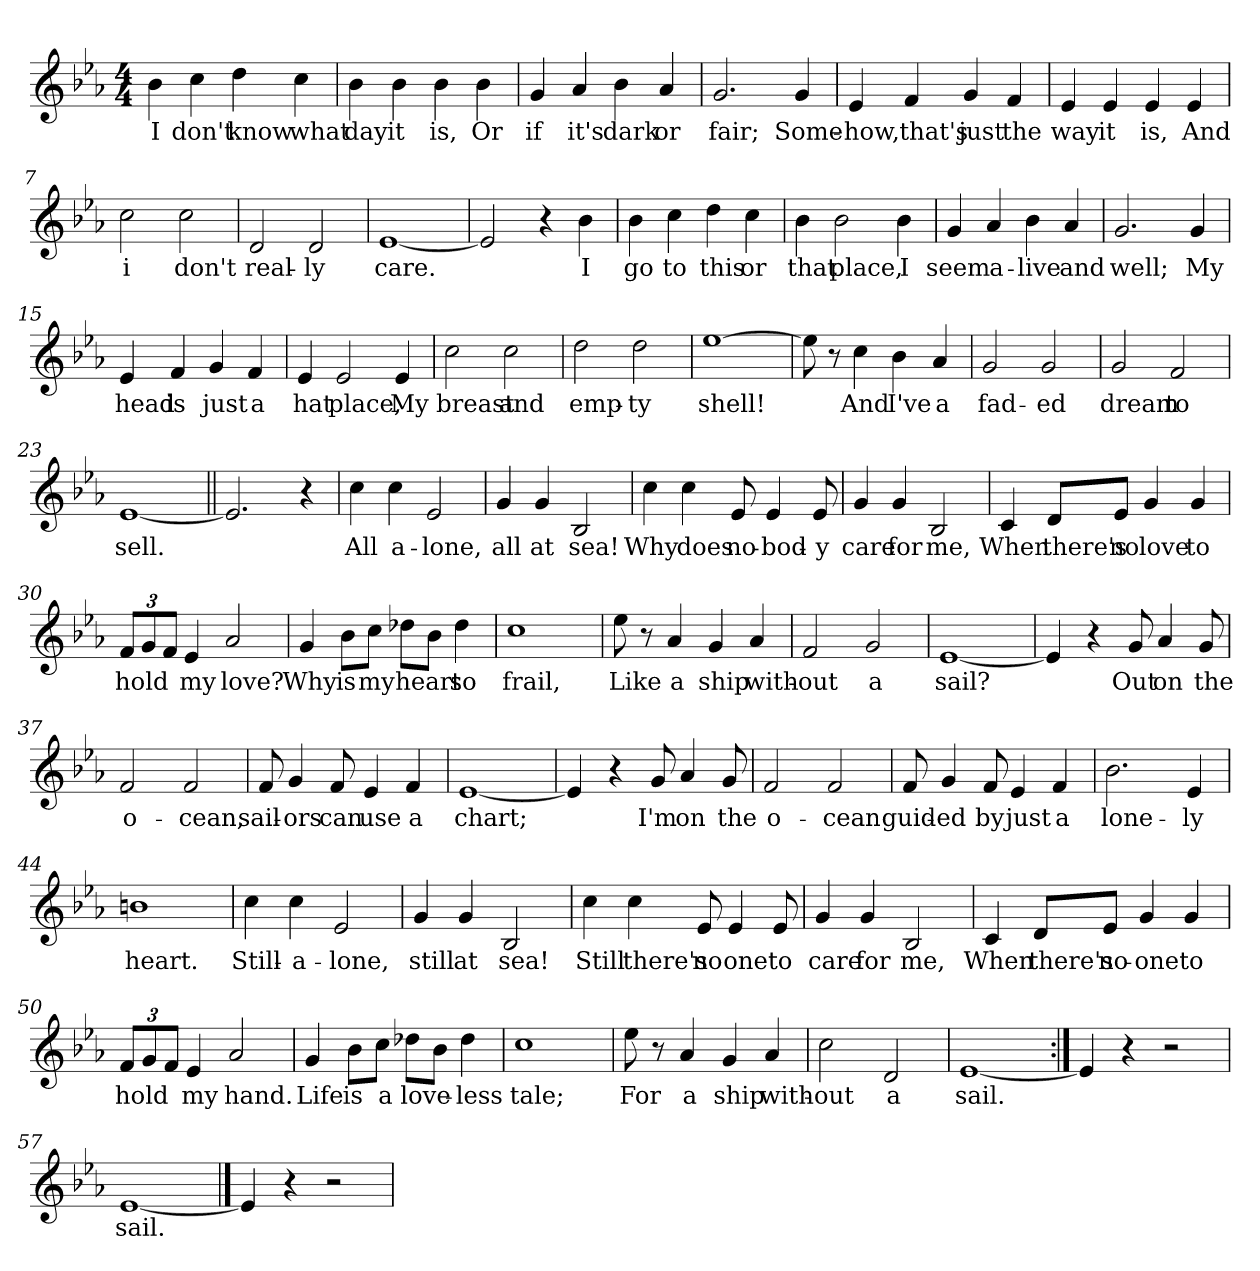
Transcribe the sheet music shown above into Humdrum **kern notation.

**kern	**text
*part1	*part1
*staff1	*staff1
*clefG2	*
*k[b-e-a-]	*
*E-:	*
*M4/4	*
=1	=1
4b-\	I
4cc\	don't
4dd\	know
4cc\	what
=2	=2
4b-\	day
4b-\	it
4b-\	is,
4b-\	Or
=3	=3
4g/	if
4a-/	it's
4b-\	dark
4a-/	or
=4	=4
2.g/	fair;
4g/	Some-
!!LO:LB:g=z
=5	=5
4e-/	-how,
4f/	that's
4g/	just
4f/	the
=6	=6
4e-/	way
4e-/	it
4e-/	is,
4e-/	And
=7	=7
2cc\	i
2cc\	don't
=8	=8
2d/	real-
2d/	-ly
=9	=9
[1e-	care.
=10	=10
2e-/]	.
4r	.
4b-\	I
!!LO:LB:g=z
=11	=11
4b-\	go
4cc\	to
4dd\	this
4cc\	or
=12	=12
4b-\	that
2b-\	place,
4b-\	I
=13	=13
4g/	seem
4a-/	a-
4b-\	-live
4a-/	and
=14	=14
2.g/	well;
4g/	My
!!LO:LB:g=z
=15	=15
4e-/	head
4f/	is
4g/	just
4f/	a
=16	=16
4e-/	hat
2e-/	place,
4e-/	My
=17	=17
2cc\	breast
2cc\	and
=18	=18
2dd\	emp-
2dd\	-ty
=19	=19
[1ee-	shell!
!!LO:LB:g=z
=20	=20
8ee-\]	.
8r	.
4cc\	And
4b-\	I've
4a-/	a
=21	=21
2g/	fad-
2g/	-ed
=22	=22
2g/	dream
2f/	to
=23	=23
[1e-	sell.
=24||	=24||
2.e-/]	.
4r	.
=25	=25
4cc\	All
4cc\	a-
2e-/	-lone,
!!LO:LB:g=z
=26	=26
4g/	all
4g/	at
2B-/	sea!
=27	=27
4cc\	Why
4cc\	does
8e-/	no-
4e-/	-bod-
8e-/	-y
=28	=28
4g/	care
4g/	for
2B-/	me,
!!LO:LB:g=z
=29	=29
4c/	When
8d/L	there's
8e-/J	no
4g/	love
4g/	to
=30	=30
*Xbrackettup	*
12f/L	hold
12g/	.
12f/J	.
4e-/	my
2a-/	love?
=31	=31
4g/	Why
8b-\L	is
8cc\J	my
8dd-X\L	heart
8b-\J	.
4dd-\	so
!!LO:LB:g=z
=32	=32
1cc	frail,
=33	=33
8ee-\	Like
8r	.
4a-/	a
4g/	ship
4a-/	with-
=34	=34
2f/	-out
2g/	a
=35	=35
[1e-	sail?
=36	=36
4e-/]	.
4r	.
8g/	Out
4a-/	on
8g/	the
=37	=37
2f/	o-
2f/	-cean,
!!LO:PB:g=z
=38	=38
8f/	sail-
4g/	-ors
8f/	can
4e-/	use
4f/	a
=39	=39
[1e-	chart;
=40	=40
4e-/]	.
4r	.
8g/	I'm
4a-/	on
8g/	the
=41	=41
2f/	o-
2f/	-cean
!!LO:LB:g=z
=42	=42
8f/	guid-
4g/	-ed
8f/	by
4e-/	just
4f/	a
=43	=43
2.b-\	lone-
4e-/	-ly
=44	=44
1bn	heart.
=45	=45
4cc\	Still-
4cc\	a-
2e-/	-lone,
=46	=46
4g/	still
4g/	at
2B-/	sea!
!!LO:LB:g=z
=47	=47
4cc\	Still
4cc\	there's
8e-/	no
4e-/	one
8e-/	to
=48	=48
4g/	care
4g/	for
2B-/	me,
=49	=49
4c/	When
8d/L	there's
8e-/J	no-
4g/	-one
4g/	to
!!LO:LB:g=z
=50	=50
12f/L	hold
12g/	.
12f/J	.
4e-/	my
2a-/	hand.
=51	=51
4g/	Life
8b-\L	is
8cc\J	a
8dd-X\L	love-
8b-\J	.
4dd-\	-less
=52	=52
1cc	tale;
=53	=53
8ee-\	For
8r	.
4a-/	a
4g/	ship
4a-/	with-
!!LO:LB:g=z
=54	=54
2cc\	-out
2d/	a
=55	=55
[1e-	sail.
=56:|!	=56:|!
4e-/]	.
4r	.
2r	.
=57	=57
[1e-	sail.
==58	==58
4e-/]	.
4r	.
2r	.
=	=
*-	*-
